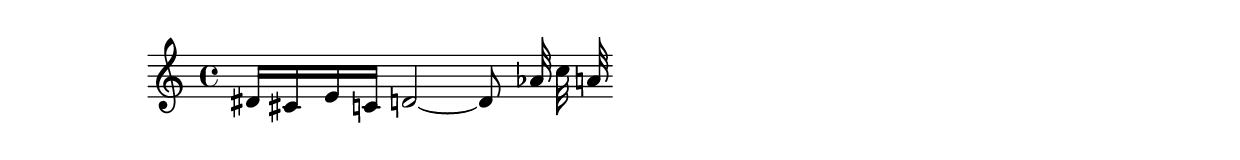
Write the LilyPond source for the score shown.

\version "2.19.83"
\language "english"
\score
{
    {
        ds'16
        cs'16
        e'16
        c'16
        d'2
        ~
        d'8
        af'32
        c''32
        a'32
    }
}